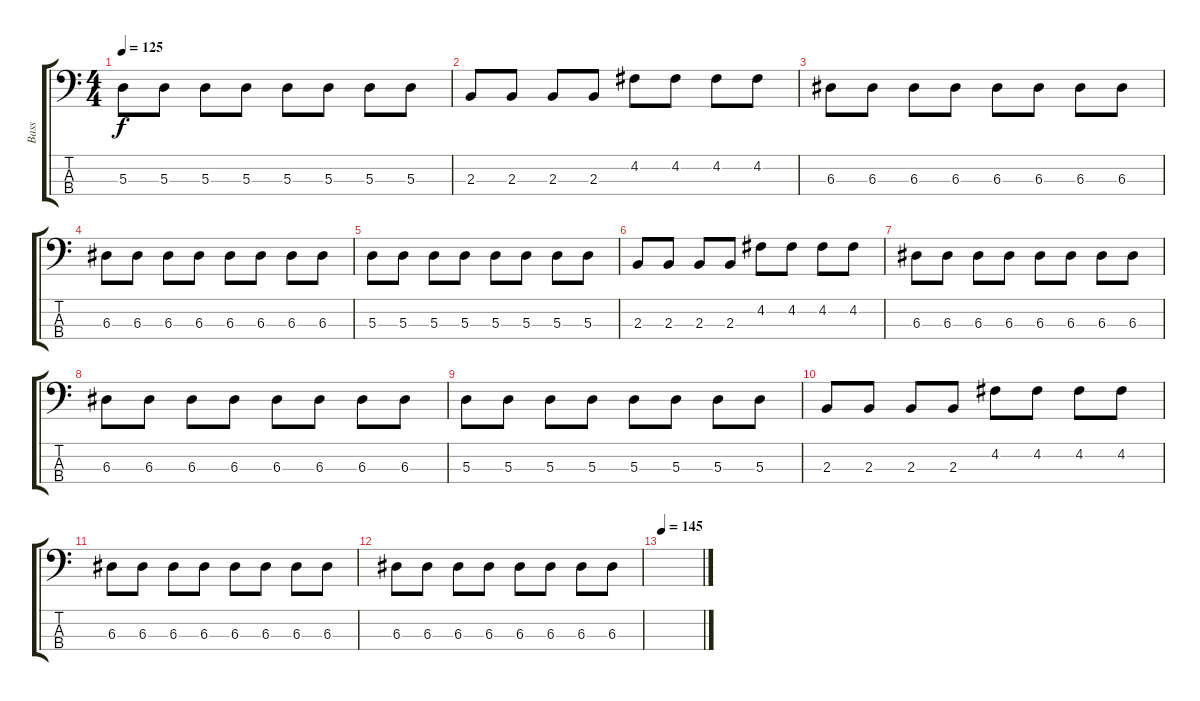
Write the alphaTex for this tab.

\track ("Bass" "Bass") {instrument electricbassfinger}
\staff {score tabs}
\tuning (G2 D2 A1 E1) {hide}
\ts (4 4)
\tempo 125
\clef f4
\ks c
5.3.8{dy f} 5.3.8 5.3.8 5.3.8 5.3.8 5.3.8 5.3.8 5.3.8 |
2.3.8 2.3.8 2.3.8 2.3.8 4.2.8 4.2.8 4.2.8 4.2.8 |
6.3.8 6.3.8 6.3.8 6.3.8 6.3.8 6.3.8 6.3.8 6.3.8 |
6.3.8 6.3.8 6.3.8 6.3.8 6.3.8 6.3.8 6.3.8 6.3.8 |
5.3.8 5.3.8 5.3.8 5.3.8 5.3.8 5.3.8 5.3.8 5.3.8 |
2.3.8 2.3.8 2.3.8 2.3.8 4.2.8 4.2.8 4.2.8 4.2.8 |
6.3.8 6.3.8 6.3.8 6.3.8 6.3.8 6.3.8 6.3.8 6.3.8 |
6.3.8 6.3.8 6.3.8 6.3.8 6.3.8 6.3.8 6.3.8 6.3.8 |
5.3.8 5.3.8 5.3.8 5.3.8 5.3.8 5.3.8 5.3.8 5.3.8 |
2.3.8 2.3.8 2.3.8 2.3.8 4.2.8 4.2.8 4.2.8 4.2.8 |
6.3.8 6.3.8 6.3.8 6.3.8 6.3.8 6.3.8 6.3.8 6.3.8 |
6.3.8 6.3.8 6.3.8 6.3.8 6.3.8 6.3.8 6.3.8 6.3.8 |
\tempo 145
